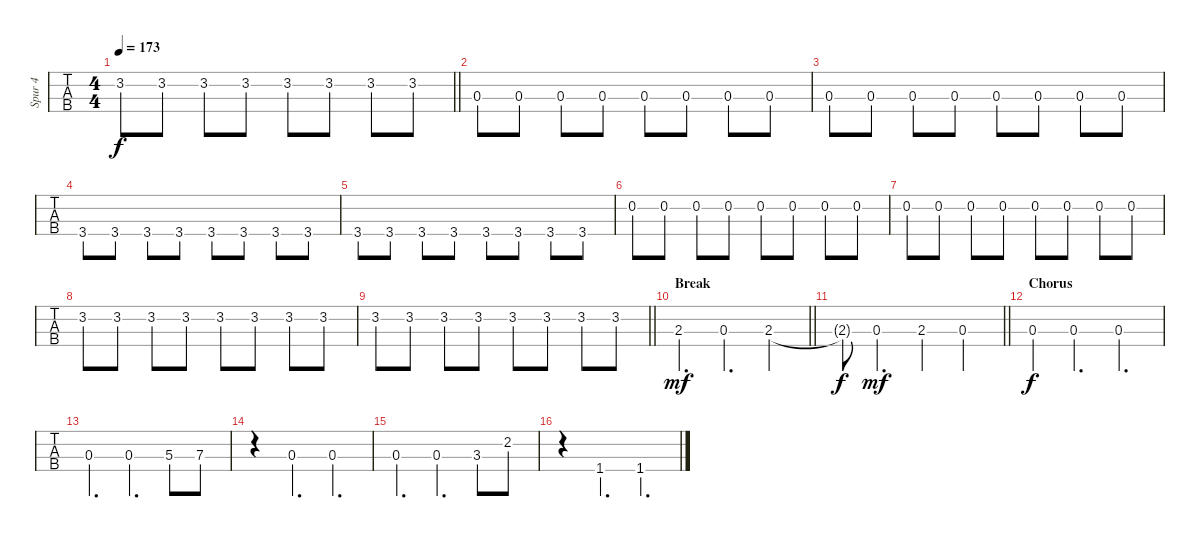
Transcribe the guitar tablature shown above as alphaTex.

\track ("Spur 4" "Spur 4") {instrument electricbasspick}
\staff {tabs}
\tuning (D2 A1 E1 B0) {hide}
\ts (4 4)
\tempo 173
\clef f4
\barLineRight lightlight
\ks c
3.2.8{dy f} 3.2.8 3.2.8 3.2.8 3.2.8 3.2.8 3.2.8 3.2.8 |
0.3.8 0.3.8 0.3.8 0.3.8 0.3.8 0.3.8 0.3.8 0.3.8 |
0.3.8 0.3.8 0.3.8 0.3.8 0.3.8 0.3.8 0.3.8 0.3.8 |
3.4.8 3.4.8 3.4.8 3.4.8 3.4.8 3.4.8 3.4.8 3.4.8 |
3.4.8 3.4.8 3.4.8 3.4.8 3.4.8 3.4.8 3.4.8 3.4.8 |
0.2.8 0.2.8 0.2.8 0.2.8 0.2.8 0.2.8 0.2.8 0.2.8 |
0.2.8 0.2.8 0.2.8 0.2.8 0.2.8 0.2.8 0.2.8 0.2.8 |
3.2.8 3.2.8 3.2.8 3.2.8 3.2.8 3.2.8 3.2.8 3.2.8 |
\barLineRight lightlight
3.2.8 3.2.8 3.2.8 3.2.8 3.2.8 3.2.8 3.2.8 3.2.8 |
\section ("" "Break")
\barLineRight lightlight
2.3.4{d dy mf} 0.3.4{d} 2.3.4 |
\barLineRight lightlight
2.3{t}.8{dy f} 0.3.4{d dy mf} 2.3.4 0.3.4 |
\section ("" "Chorus")
0.3.4{dy f} 0.3.4{d} 0.3.4{d} |
0.3.4{d} 0.3.4{d} 5.3.8 7.3.8 |
r.4 0.3.4{d} 0.3.4{d} |
0.3.4{d} 0.3.4{d} 3.3.8 2.2.8 |
r.4 1.4.4{d} 1.4.4{d}
